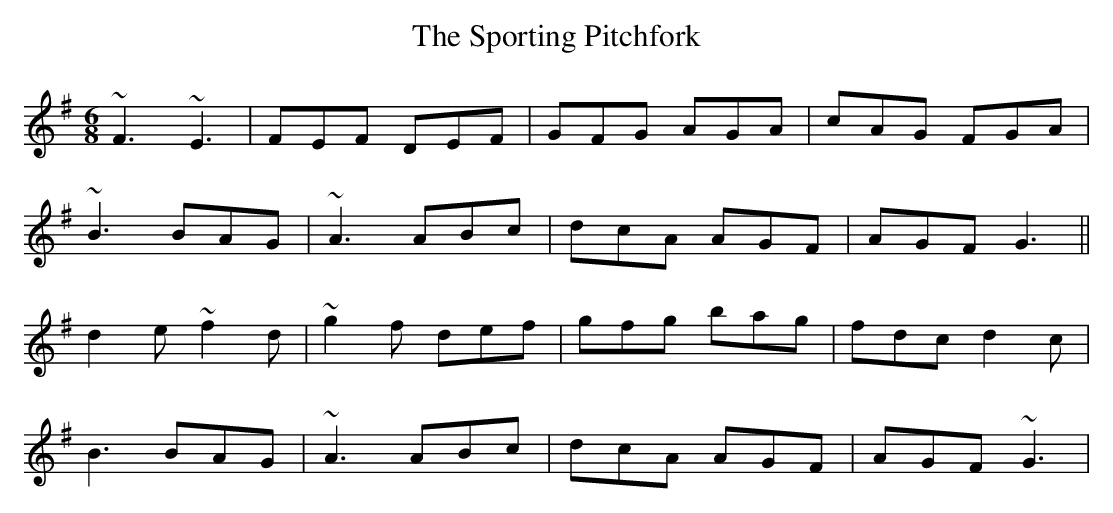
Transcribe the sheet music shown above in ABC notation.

X:1
T: Sporting Pitchfork, The
M: 6/8
L: 1/8
K: Dmix
~F3 ~E3|FEF DEF|GFG AGA|cAG FGA|
~B3 BAG|~A3 ABc|dcA AGF|AGF G3||
d2e ~f2d|~g2f def|gfg bag|fdc d2c|
B3 BAG|~A3 ABc|dcA AGF|AGF ~G3|
